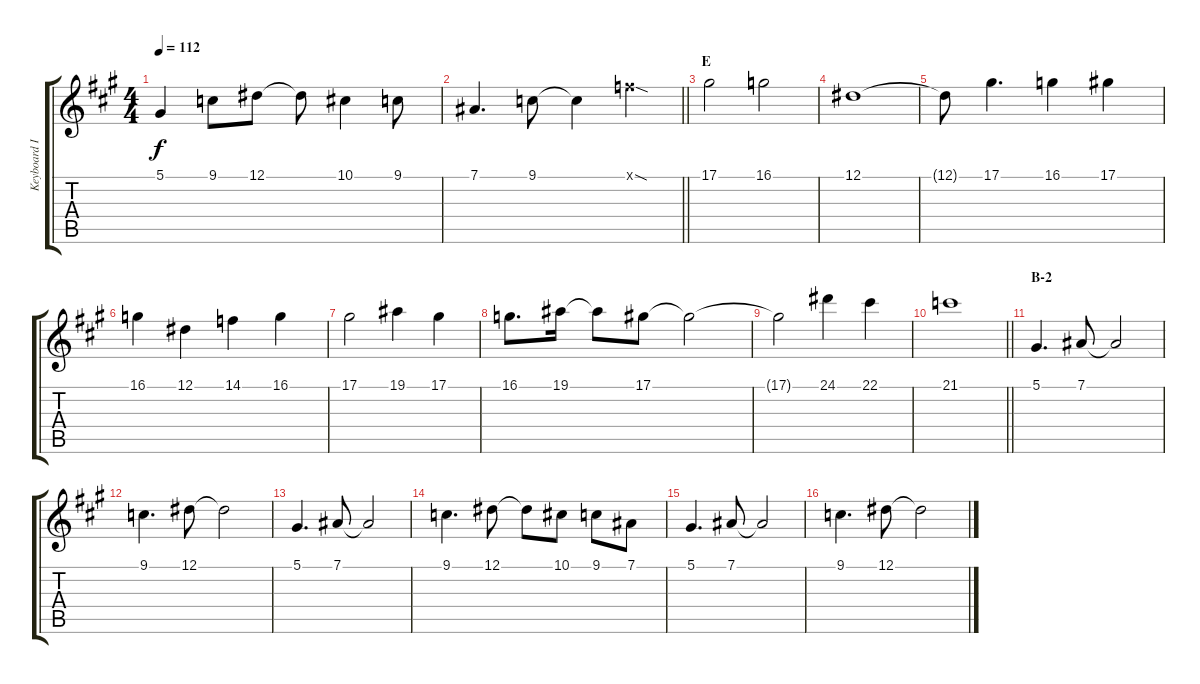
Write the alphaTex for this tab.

\track ("Keyboard I" "Keyboard I") {instrument drawbarorgan}
\staff {score tabs}
\tuning (Eb4 Bb3 Gb3 Db3 Ab2 Eb2) {hide}
\ts (4 4)
\tempo 112
\clef g2
\ks a
5.1.4{dy f} 9.1.8 12.1.8 12.1{t}.8 10.1.4 9.1.8 |
\barLineRight lightlight
7.1.4{d} 9.1.8 9.1{t}.4 14.1{sod x}.4 |
\section ("" "E")
17.1.2 16.1.2 |
12.1.1 |
12.1{t}.8 17.1.4{d} 16.1.4 17.1.4 |
16.1.4 12.1.4 14.1.4 16.1.4 |
17.1.2 19.1.4 17.1.4 |
16.1.8{d} 19.1.16 19.1{t}.8 17.1.8 17.1{t}.2 |
17.1{t}.2 24.1.4 22.1.4 |
\barLineRight lightlight
21.1.1 |
\section ("" "B-2")
5.1.4{d} 7.1.8 7.1{t}.2 |
9.1.4{d} 12.1.8 12.1{t}.2 |
5.1.4{d} 7.1.8 7.1{t}.2 |
9.1.4{d} 12.1.8 12.1{t}.8 10.1.8 9.1.8 7.1.8 |
5.1.4{d} 7.1.8 7.1{t}.2 |
9.1.4{d} 12.1.8 12.1{t}.2
